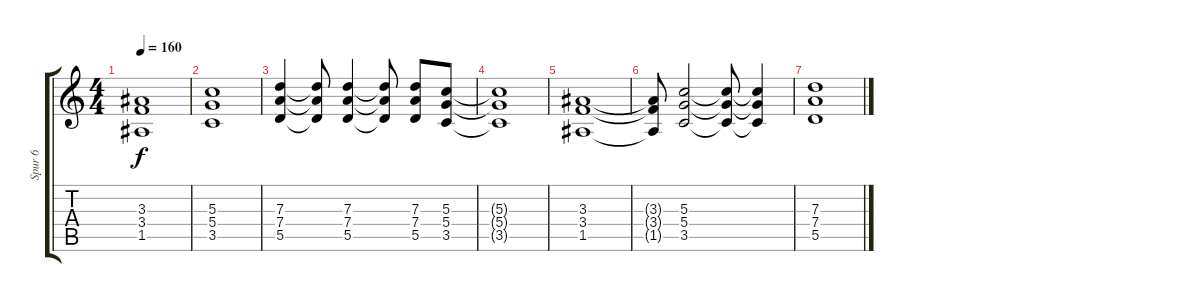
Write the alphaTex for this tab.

\track ("Spur 6" "Spur 6") {instrument distortionguitar}
\staff {score tabs}
\tuning (E4 B3 G3 D3 A2 E2) {hide}
\ts (4 4)
\tempo 160
\clef g2
\ks c
(3.3 3.4 1.5).1{dy f} |
(5.3 5.4 3.5).1 |
(7.3 7.4 5.5).4 (7.3{t} 7.4{t} 5.5{t}).8 (7.3 7.4 5.5).4 (7.3{t} 7.4{t} 5.5{t}).8 (7.3 7.4 5.5).8 (5.3 5.4 3.5).8 |
(5.3{t} 5.4{t} 3.5{t}).1 |
(3.3 3.4 1.5).1 |
(3.3{t} 3.4{t} 1.5{t}).8 (5.3 5.4 3.5).2 (5.3{t} 5.4{t} 3.5{t}).8 (5.3{t} 5.4{t} 3.5{t}).4 |
(7.3 7.4 5.5).1
